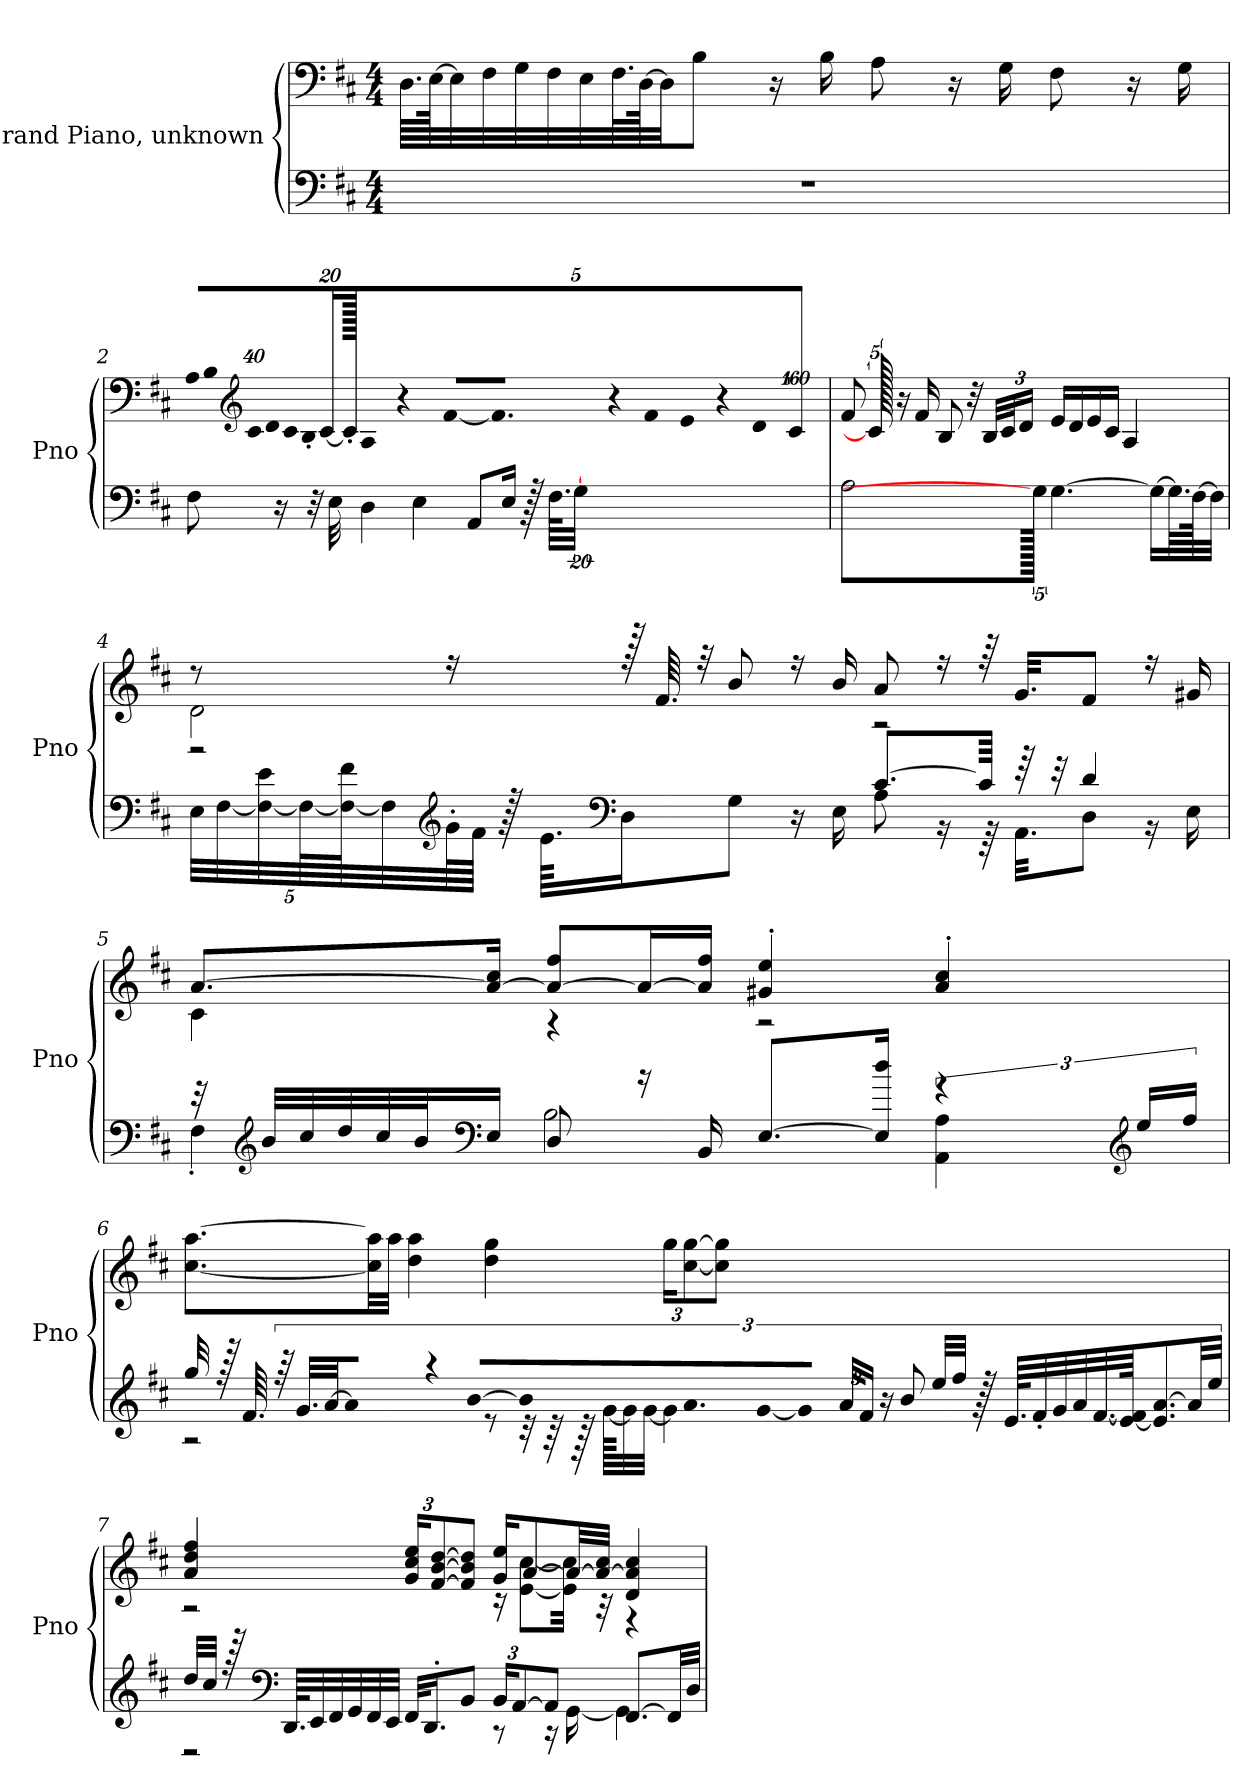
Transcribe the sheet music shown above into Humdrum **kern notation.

**kern	**kern
*part1	*part1
*staff2	*staff1
*I"Grand Piano, unknown	*
*I'Pno	*
*clefF4	*clefF4
*k[f#c#]	*k[f#c#]
*M4/4	*M4/4
*MM132	*MM132
=1	=1
1r	64.D\LLLL
.	[128E\JK
.	32E\]
.	32F#\
.	32G\
.	32F#\
.	32E\
.	64.F#\L
.	[128D\JK
.	32D\JJ]
.	8B\J
.	16r
.	16B\
.	8A\
.	16r
.	16G\
.	8F#\
.	16r
.	16G\
!!LO:LB:g=z
=2	=2
*	*Xbrackettup
!	!LO:N:vis=32
640ryy	640%23A/LLL
8F#\	.
!	!LO:N:vis=32
.	640%23B/
*	*clefG2
!	!LO:N:vis=32
.	640%23c#/
!	!LO:N:vis=32
.	640%23d/
16r	.
!	!LO:N:vis=32
.	640%23c#/
!	!LO:N:vis=32
.	640%23B'/
32r	.
.	[320%11c#/
32E\	.
.	640c#'/]
*	*brackettup
4D\	96A/JJJk
.	96r
.	[96f#/KKLL
.	16.f#/JJ]
.	16r
.	16f#/
4E\	8e/
.	16r
.	16d/
8AA/L	[640%159c#/
16E/Jk	.
128r	.
64.F#\KLLL	.
[640%19G\JJJ	.
!!LO:LB:g=z
=3	=3
2A\	8f#/
.	640c#/]
.	16r
.	16f#/
.	8B/
.	32r
.	32B/LLL
*	*Xbrackettup
.	48c#/J
.	24d/JJ
640G\JJJ]	.
[4.G\	16e/LL
.	16d/
.	16e/
.	16c#/JJ
.	4A/
16G\LL_	.
64.G\LL]	.
[128F#\JK	.
32F#\JJJ]	.
!!LO:LB:g=z
=4	=4
*^	*
*	*Xbrackettup	*
*	*	*^
2r	40E\LLL	8r	2d\
.	[40F#\	.	.
.	40F#\_ 40e\	.	.
.	80F#\L_	.	.
.	80F#\_ 80f#\J	.	.
.	40F#\]	.	.
*clefG2	*	*	*
.	64g'\L	16r	.
.	64f#\JJJJ	.	.
.	128r	.	.
.	64.e\KKLL	.	.
*clefF4	*	*	*
.	16D\J	128r	.
.	.	64.f#/	.
.	.	32r	.
.	8G\J	8b/	.
.	16r	16r	.
.	16E\	16b/	.
[8.c#/L	8A\	8a/	2r
.	16r	16r	.
64c#/Jkkk]	64r	64r	.
64r	32.AA\KKL	32.g/KKL	.
32r	.	.	.
4d/	8D\J	8f#/J	.
.	16r	16r	.
.	16E\	16g#X/	.
!!LO:LB:g=z	!!
=5	=5	=5	=5
32r	4F#'\	[8.a/L	4c#\
*clefG2	*	*	*
32b/LLL	.	.	.
32cc#/	.	.	.
32dd/	.	.	.
32cc#/	.	.	.
32b/J	.	.	.
*clefF4	*	*	*
16E/JJ	.	16a/_ 16cc#/Jk	.
8D/	2B\	8a/_ 8ff#/L	4r
16r	.	16a/L_	.
16BB/	.	16a/] 16ff#/JJ	.
[8.E/L	.	4g#X/' 4ee/'	2r
16E/] 16dd/Jk	.	.	.
*brackettup	*	*	*
6r	4AA\ 4A\	4a/' 4cc#/'	.
*clefG2	*	*	*
24ee/LL	.	.	.
24ff#/JJ	.	.	.
*	*	*v	*v
!!LO:LB:g=z
=6	=6	=6
32gg/	2r	[8.cc#\ [8.aa\L
128r	.	.
64.f#/	.	.
96r	.	.
48.g/LLL	.	.
[48a/	.	.
64a/JJJk]	.	.
128r	.	.
[128b/KKLLL	.	.
32b/]	.	.
64.a/L	.	32cc#\] 32aa\]LL
[128g/JK	.	.
32g/JJJ]	.	32aa\JJJ
*Xbrackettup	*	*
48a/KLL	.	4dd\ 4aa\
24f#/JJ	.	.
16r	.	.
8b/	.	.
32ee/LLL	8r	4dd\ 4gg\
32ff#/JJJ	.	.
128r	.	.
64.e/KLLL	.	.
32f#'/	.	.
32g/	32r	.
32a/	64r	.
.	128r	.
.	[128g\KKLLL	.
[32.f#/	32g\]	.
.	[32g\JJJ	.
[64e/ 64f#/]JJK	.	.
8.e/] [8.a/	4g\]	24gg\KL
.	.	[12cc#\ [12gg\
.	.	8cc#\] 8gg\]J
32a/LL]	.	.
32ee/JJJ	.	.
!!LO:PB:g=z
=7	=7	=7
*	*	*^
32dd/LLL	2r	4a/ 4dd/ 4ff#/	2r
32cc#/JJJ	.	.	.
128r	.	.	.
*clefF4	*	*	*
64.DD/KLLL	.	.	.
32EE/	.	.	.
32FF#/	.	.	.
32GG/	.	.	.
32FF#/	.	.	.
32EE/JJJ	.	.	.
32FF#/KLL	.	24g/ 24cc#/ 24ee/KL	.
16.DD'/J	.	.	.
.	.	[12f#/ [12b/ [12dd/	.
8BB/J	.	8f#/] 8b/] 8dd/]J	.
24BB/KL	8r	16g/ 16ee/KL	16r
[12AA/	.	.	.
.	.	[8a/	[8e\ [8cc#\L
8AA/J]	16r	.	.
.	[16GG\	32a/LL_	32e\] 32cc#\]Jkk
.	.	32a/_ 32cc#/JJJ	32r
[8.FF#/L	4GG\]	4d/ 4a/] 4cc#/	4r
32FF#/LL]	.	.	.
32D/JJJ	.	.	.
*v	*v	*	*
*	*v	*v
=	=
*-	*-
